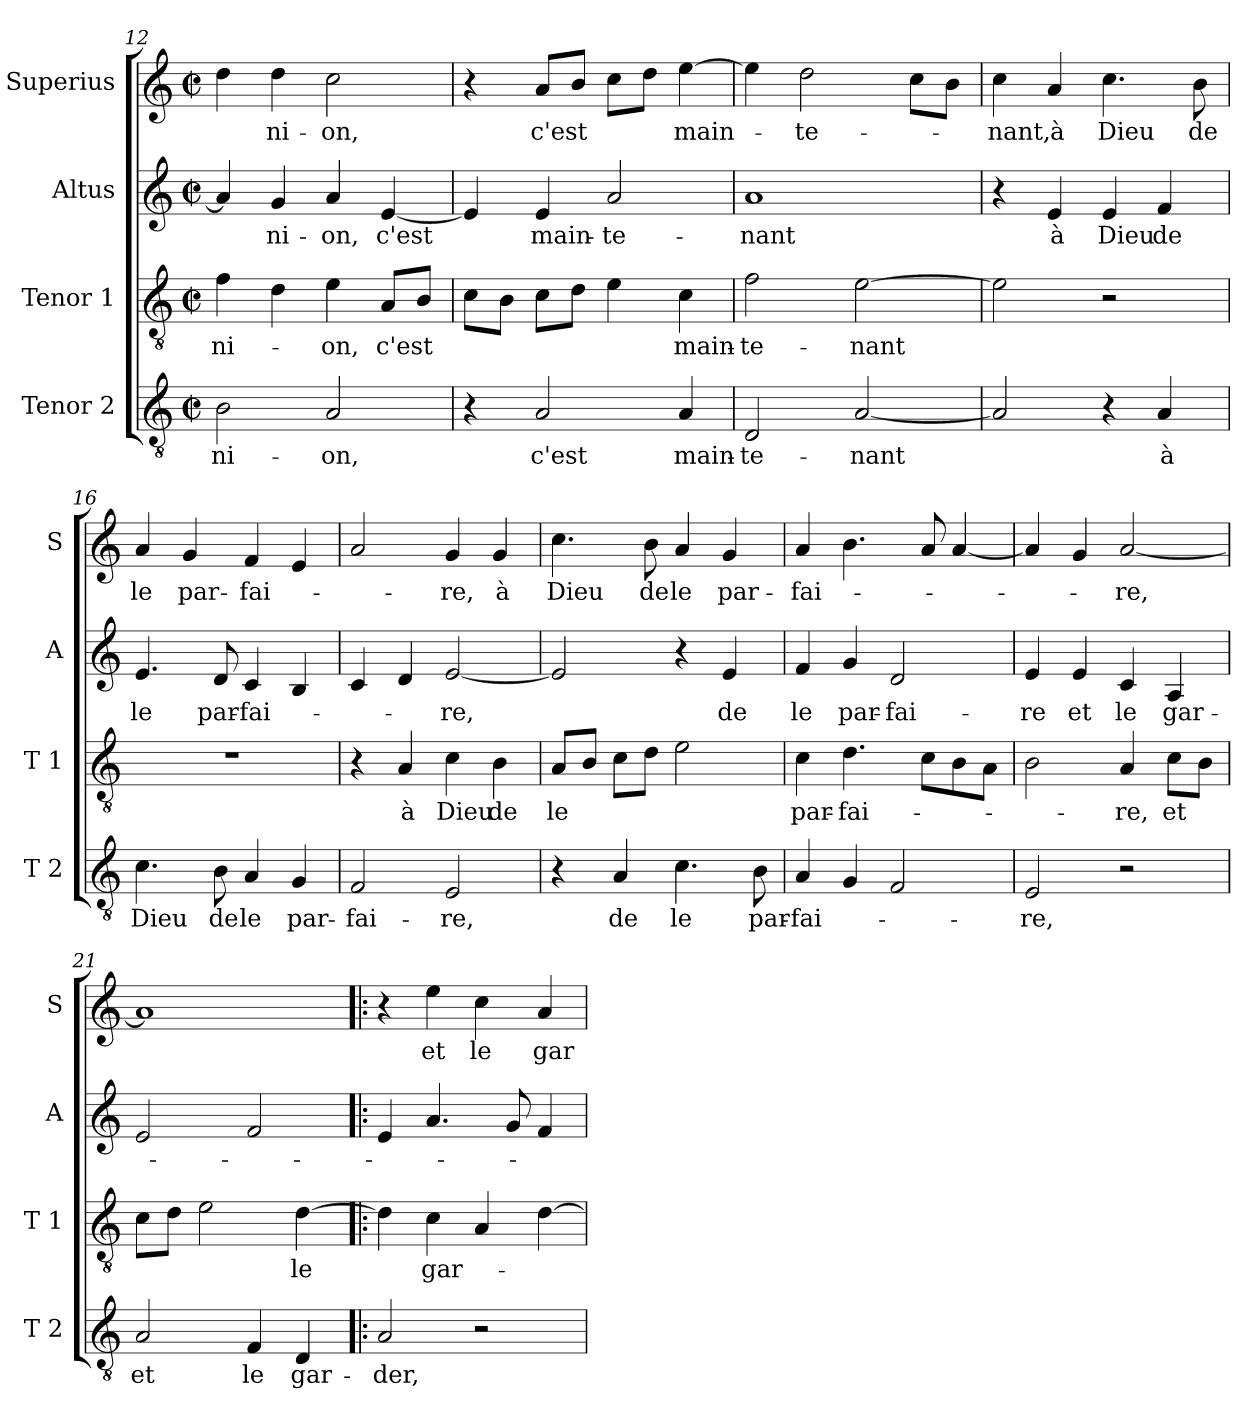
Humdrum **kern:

**kern	**text	**kern	**text	**kern	**text	**kern	**text
*part4	*part4	*part3	*part3	*part2	*part2	*part1	*part1
*staff4	*staff4	*staff3	*staff3	*staff2	*staff2	*staff1	*staff1
*I"Tenor 2	*	*I"Tenor 1	*	*I"Altus	*	*I"Superius	*
*I'T 2	*	*I'T 1	*	*I'A	*	*I'S	*
*clefGv2	*	*clefGv2	*	*clefG2	*	*clefG2	*
*k[]	*	*k[]	*	*k[]	*	*k[]	*
*C:	*	*C:	*	*C:	*	*C:	*
*M2/2	*	*M2/2	*	*M2/2	*	*M2/2	*
*met(c|)	*	*met(c|)	*	*met(c|)	*	*met(c|)	*
=12	=12	=12	=12	=12	=12	=12	=12
2B\	-ni-	4f\	-ni-	4a/]	.	4dd\	.
.	.	4d\	.	4g/	-ni-	4dd\	-ni-
2A/	-on,	4e\	-on,	4a/	-on,	2cc\	-on,
.	.	8A/L	c'est	[4e/	c'est	.	.
.	.	8B/J	.	.	.	.	.
=13	=13	=13	=13	=13	=13	=13	=13
4r	.	8c\L	.	4e/]	.	4r	.
.	.	8B\J	.	.	.	.	.
2A/	c'est	8c\L	.	4e/	main-	8a/L	c'est
.	.	8d\J	.	.	.	8b/J	.
.	.	4e\	.	2a/	-te-	8cc\L	.
.	.	.	.	.	.	8dd\J	.
4A/	main-	4c\	main-	.	.	[4ee\	main-
=14	=14	=14	=14	=14	=14	=14	=14
2D/	-te-	2f\	-te-	1a	-nant	4ee\]	.
.	.	.	.	.	.	2dd\	-te-
[2A/	-nant	[2e\	-nant	.	.	.	.
.	.	.	.	.	.	8cc\L	.
.	.	.	.	.	.	8b\J	.
!!LO:PB:g=z
=15	=15	=15	=15	=15	=15	=15	=15
2A/]	.	2e\]	.	4r	.	4cc\	-nant,
.	.	.	.	4e/	à	4a/	à
4r	.	2r	.	4e/	Dieu	4.cc\	Dieu
4A/	à	.	.	4f/	de	.	.
.	.	.	.	.	.	8b\	de
=16	=16	=16	=16	=16	=16	=16	=16
4.c\	Dieu	1r	.	4.e/	le	4a/	le
.	.	.	.	.	.	4g/	par-
8B\	de	.	.	8d/	par-	.	.
4A/	le	.	.	4c/	-fai-	4f/	-fai-
4G/	par-	.	.	4B/	.	4e/	.
=17	=17	=17	=17	=17	=17	=17	=17
2F/	-fai-	4r	.	4c/	.	2a/	.
.	.	4A/	à	4d/	.	.	.
2E/	-re,	4c\	Dieu	[2e/	-re,	4g/	-re,
.	.	4B\	de	.	.	4g/	à
=18	=18	=18	=18	=18	=18	=18	=18
4r	.	8A/L	le	2e/]	.	4.cc\	Dieu
.	.	8B/J	.	.	.	.	.
4A/	de	8c\L	.	.	.	.	.
.	.	8d\J	.	.	.	8b\	de
4.c\	le	2e\	.	4r	.	4a/	le
.	.	.	.	4e/	de	4g/	par-
8B\	par-	.	.	.	.	.	.
=19	=19	=19	=19	=19	=19	=19	=19
4A/	-fai-	4c\	par-	4f/	le	4a/	-fai-
4G/	.	4.d\	-fai-	4g/	par-	4.b\	.
2F/	.	.	.	2d/	-fai-	.	.
.	.	8c\L	.	.	.	8a/	.
.	.	8B\	.	.	.	[4a/	.
.	.	8A\J	.	.	.	.	.
!!LO:LB:g=z
=20	=20	=20	=20	=20	=20	=20	=20
2E/	-re,	2B\	.	4e/	-re	4a/]	.
.	.	.	.	4e/	et	4g/	.
2r	.	4A/	-re,	4c/	le	[2a/	-re,
.	.	8c\L	et	4A/	gar-	.	.
.	.	8B\J	.	.	.	.	.
=21	=21	=21	=21	=21	=21	=21	=21
2A/	et	8c\L	.	2e/	.	1a]	.
.	.	8d\J	.	.	.	.	.
.	.	2e\	.	.	.	.	.
4F/	le	.	.	2f/	.	.	.
4D/	gar-	[4d\	le	.	.	.	.
=22!|:	=22!|:	=22!|:	=22!|:	=22!|:	=22!|:	=22!|:	=22!|:
2A/	-der,	4d\]	.	4e/	.	4r	.
.	.	4c\	gar-	4.a/	.	4ee\	et
2r	.	4A/	.	.	.	4cc\	le
.	.	.	.	8g/	.	.	.
.	.	[4d\	.	4f/	.	4a/	gar-
=	=	=	=	=	=	=	=
*-	*-	*-	*-	*-	*-	*-	*-
